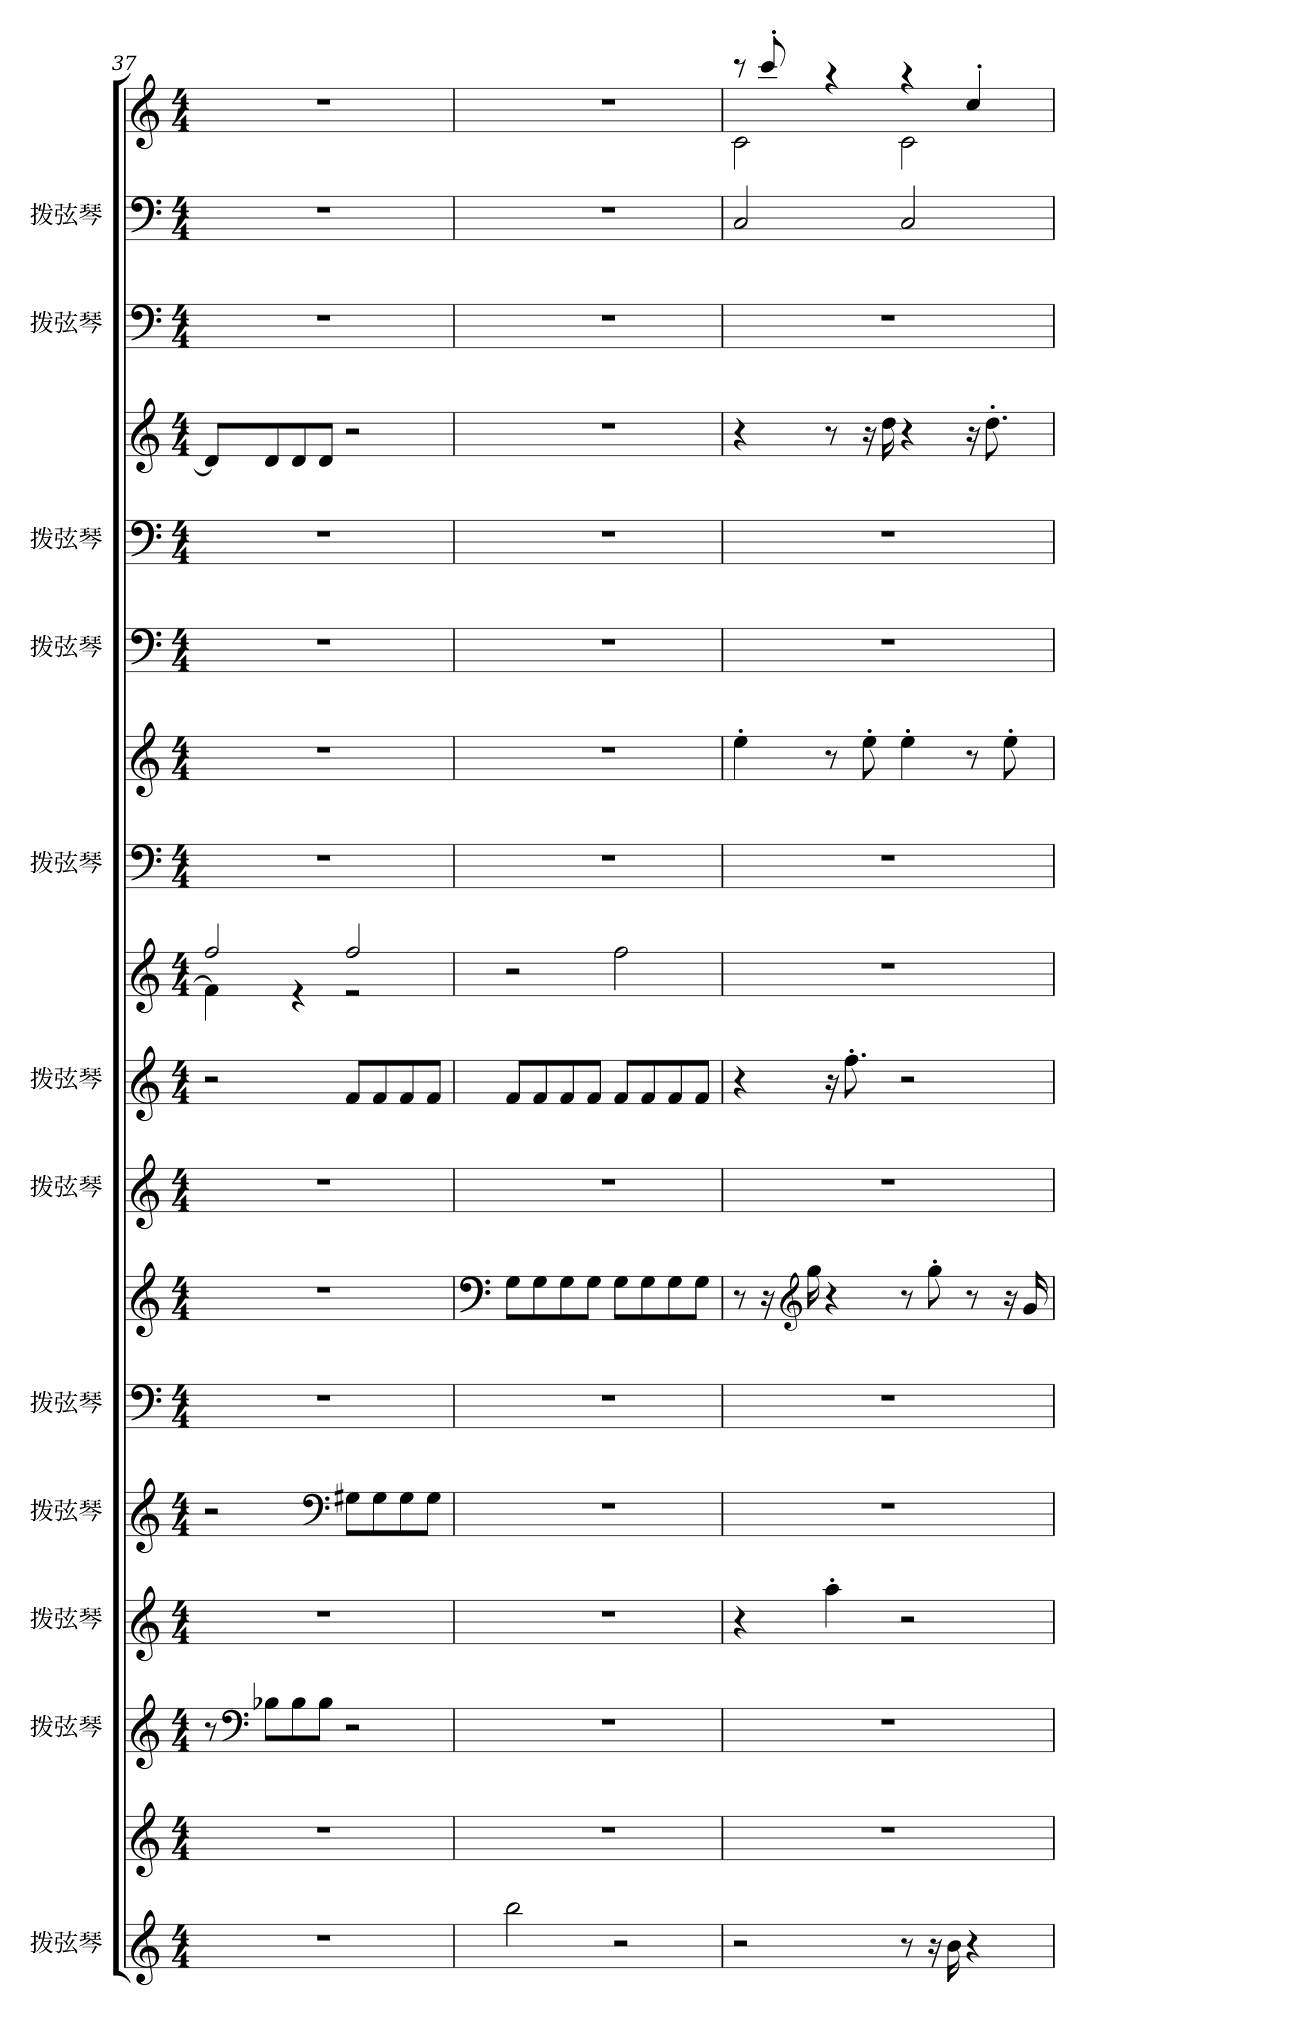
**kern	**kern	**kern	**kern	**kern	**kern	**kern	**kern	**kern	**kern	**kern	**kern	**kern	**kern	**kern	**kern	**kern	**kern
*part12	*part12	*part11	*part10	*part9	*part8	*part8	*part7	*part6	*part6	*part5	*part5	*part4	*part3	*part3	*part2	*part1	*part1
*staff18	*staff17	*staff16	*staff15	*staff14	*staff13	*staff12	*staff11	*staff10	*staff9	*staff8	*staff7	*staff6	*staff5	*staff4	*staff3	*staff2	*staff1
*I"拨弦琴	*	*I"拨弦琴	*I"拨弦琴	*I"拨弦琴	*I"拨弦琴	*	*I"拨弦琴	*I"拨弦琴	*	*I"拨弦琴	*	*I"拨弦琴	*I"拨弦琴	*	*I"拨弦琴	*I"拨弦琴	*
!!LO:PB:g=z
*clefG2	*clefG2	*clefG2	*clefG2	*clefG2	*clefF4	*clefG2	*clefG2	*clefG2	*clefG2	*clefF4	*clefG2	*clefF4	*clefF4	*clefG2	*clefF4	*clefF4	*clefG2
*k[]	*k[]	*k[]	*k[]	*k[]	*k[]	*k[]	*k[]	*k[]	*k[]	*k[]	*k[]	*k[]	*k[]	*k[]	*k[]	*k[]	*k[]
*M4/4	*M4/4	*M4/4	*M4/4	*M4/4	*M4/4	*M4/4	*M4/4	*M4/4	*M4/4	*M4/4	*M4/4	*M4/4	*M4/4	*M4/4	*M4/4	*M4/4	*M4/4
=37	=37	=37	=37	=37	=37	=37	=37	=37	=37	=37	=37	=37	=37	=37	=37	=37	=37
*	*	*	*	*	*	*	*	*	*^	*	*	*	*	*	*	*	*
1r	1r	8r	1r	2r	1r	1r	1r	2r	2ff/	4f\]	1r	1r	1r	1r	8d/L]	1r	1r	1r
*	*	*clefF4	*	*	*	*	*	*	*	*	*	*	*	*	*	*	*	*
.	.	8B-X\L	.	.	.	.	.	.	.	.	.	.	.	.	8d/	.	.	.
.	.	8B-\	.	.	.	.	.	.	.	4r	.	.	.	.	8d/	.	.	.
.	.	8B-\J	.	.	.	.	.	.	.	.	.	.	.	.	8d/J	.	.	.
*	*	*	*	*clefF4	*	*	*	*	*	*	*	*	*	*	*	*	*	*
.	.	2r	.	8G#X\L	.	.	.	8f/L	2ff/	2r	.	.	.	.	2r	.	.	.
.	.	.	.	8G#\	.	.	.	8f/	.	.	.	.	.	.	.	.	.	.
.	.	.	.	8G#\	.	.	.	8f/	.	.	.	.	.	.	.	.	.	.
.	.	.	.	8G#\J	.	.	.	8f/J	.	.	.	.	.	.	.	.	.	.
*	*	*	*	*	*	*	*	*	*v	*v	*	*	*	*	*	*	*	*
=38	=38	=38	=38	=38	=38	=38	=38	=38	=38	=38	=38	=38	=38	=38	=38	=38	=38
*	*	*	*	*	*	*clefF4	*	*	*	*	*	*	*	*	*	*	*
2bb\	1r	1r	1r	1r	1r	8G\L	1r	8f/L	2r	1r	1r	1r	1r	1r	1r	1r	1r
.	.	.	.	.	.	8G\	.	8f/	.	.	.	.	.	.	.	.	.
.	.	.	.	.	.	8G\	.	8f/	.	.	.	.	.	.	.	.	.
.	.	.	.	.	.	8G\J	.	8f/J	.	.	.	.	.	.	.	.	.
2r	.	.	.	.	.	8G\L	.	8f/L	2ff\	.	.	.	.	.	.	.	.
.	.	.	.	.	.	8G\	.	8f/	.	.	.	.	.	.	.	.	.
.	.	.	.	.	.	8G\	.	8f/	.	.	.	.	.	.	.	.	.
.	.	.	.	.	.	8G\J	.	8f/J	.	.	.	.	.	.	.	.	.
=39	=39	=39	=39	=39	=39	=39	=39	=39	=39	=39	=39	=39	=39	=39	=39	=39	=39
*	*	*	*	*	*	*	*	*	*	*	*	*	*	*	*	*	*^
2r	1r	1r	4r	1r	1r	8r	1r	4r	1r	1r	4ee'\	1r	1r	4r	1r	2C/	8r	2c\
.	.	.	.	.	.	16r	.	.	.	.	.	.	.	.	.	.	8ccc'/	.
*	*	*	*	*	*	*clefG2	*	*	*	*	*	*	*	*	*	*	*	*
.	.	.	.	.	.	16gg\	.	.	.	.	.	.	.	.	.	.	.	.
.	.	.	4aa'\	.	.	4r	.	16r	.	.	8r	.	.	8r	.	.	4r	.
.	.	.	.	.	.	.	.	8.ff'\	.	.	.	.	.	.	.	.	.	.
.	.	.	.	.	.	.	.	.	.	.	8ee'\	.	.	16r	.	.	.	.
.	.	.	.	.	.	.	.	.	.	.	.	.	.	16dd\	.	.	.	.
8r	.	.	2r	.	.	8r	.	2r	.	.	4ee'\	.	.	4r	.	2C/	4r	2c\
16r	.	.	.	.	.	8gg'\	.	.	.	.	.	.	.	.	.	.	.	.
16b\	.	.	.	.	.	.	.	.	.	.	.	.	.	.	.	.	.	.
4r	.	.	.	.	.	8r	.	.	.	.	8r	.	.	16r	.	.	4cc'/	.
.	.	.	.	.	.	.	.	.	.	.	.	.	.	8.dd'\	.	.	.	.
.	.	.	.	.	.	16r	.	.	.	.	8ee'\	.	.	.	.	.	.	.
.	.	.	.	.	.	16g/	.	.	.	.	.	.	.	.	.	.	.	.
*	*	*	*	*	*	*	*	*	*	*	*	*	*	*	*	*	*v	*v
=	=	=	=	=	=	=	=	=	=	=	=	=	=	=	=	=	=
*-	*-	*-	*-	*-	*-	*-	*-	*-	*-	*-	*-	*-	*-	*-	*-	*-	*-
